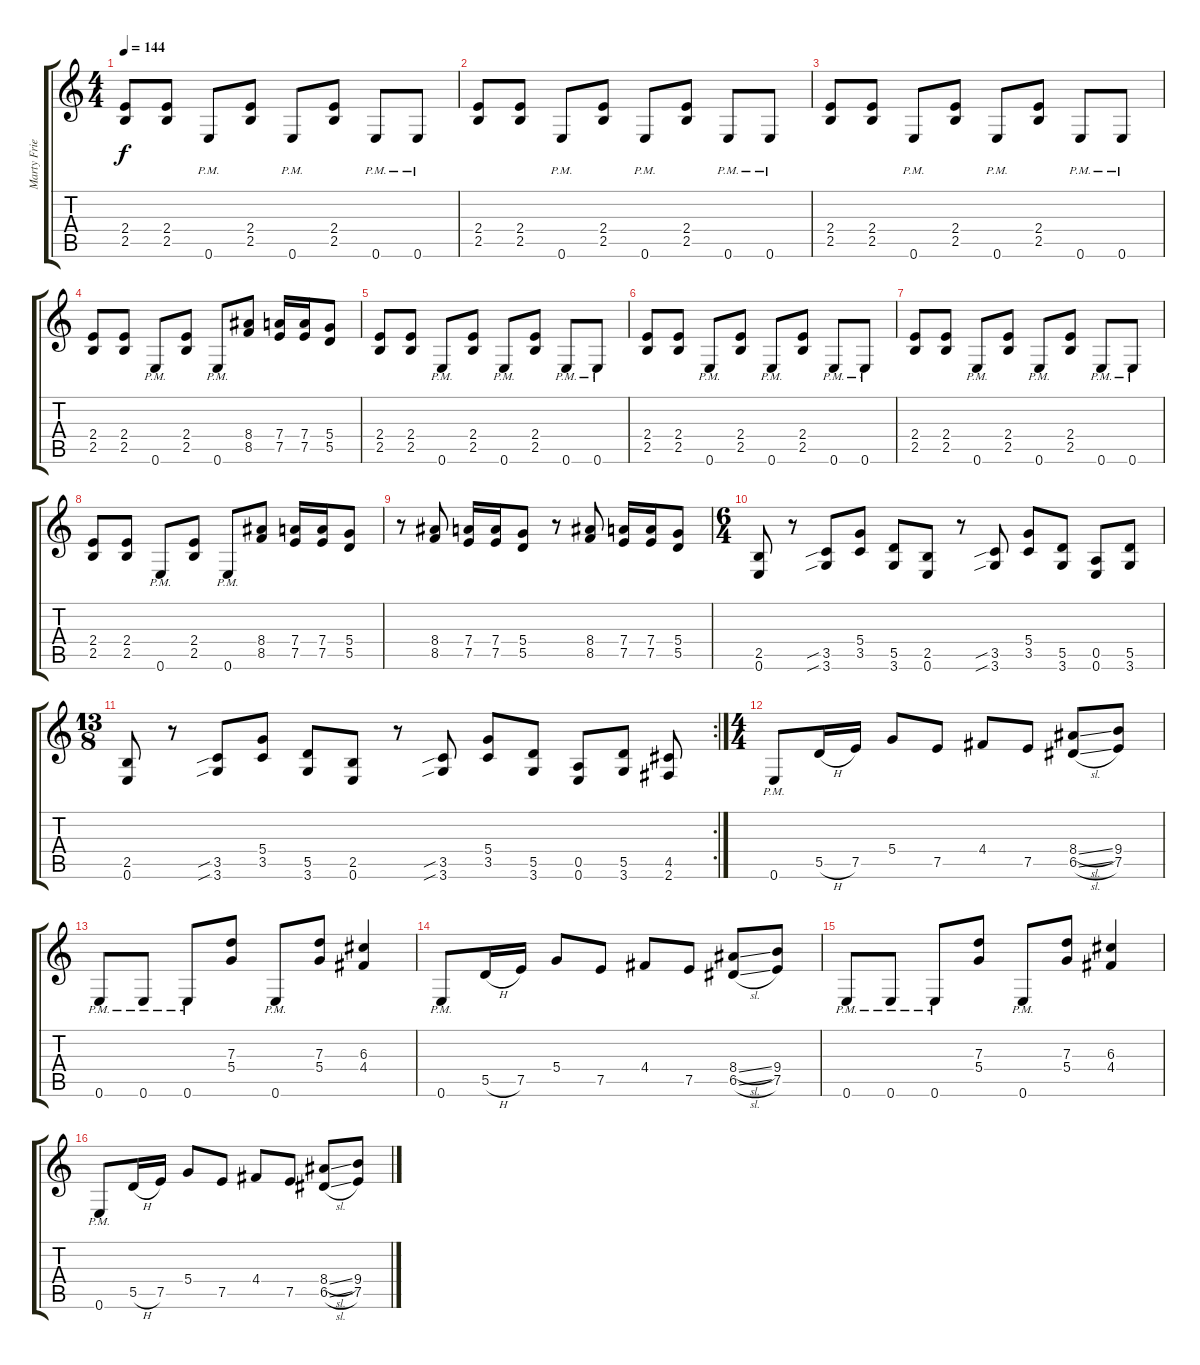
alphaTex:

\track ("Marty Friedman" "Marty Frie") {instrument distortionguitar}
\staff {score tabs}
\tuning (E4 B3 G3 D3 A2 E2) {hide}
\ts (4 4)
\tempo 144
\clef g2
\ks c
(2.4 2.5).8{dy f} (2.4 2.5).8 0.6{pm}.8 (2.4 2.5).8 0.6{pm}.8 (2.4 2.5).8 0.6{pm}.8 0.6{pm}.8 |
(2.4 2.5).8 (2.4 2.5).8 0.6{pm}.8 (2.4 2.5).8 0.6{pm}.8 (2.4 2.5).8 0.6{pm}.8 0.6{pm}.8 |
(2.4 2.5).8 (2.4 2.5).8 0.6{pm}.8 (2.4 2.5).8 0.6{pm}.8 (2.4 2.5).8 0.6{pm}.8 0.6{pm}.8 |
(2.4 2.5).8 (2.4 2.5).8 0.6{pm}.8 (2.4 2.5).8 0.6{pm}.8 (8.4 8.5).8 (7.4 7.5).16 (7.4 7.5).16 (5.4 5.5).8 |
(2.4 2.5).8 (2.4 2.5).8 0.6{pm}.8 (2.4 2.5).8 0.6{pm}.8 (2.4 2.5).8 0.6{pm}.8 0.6{pm}.8 |
(2.4 2.5).8 (2.4 2.5).8 0.6{pm}.8 (2.4 2.5).8 0.6{pm}.8 (2.4 2.5).8 0.6{pm}.8 0.6{pm}.8 |
(2.4 2.5).8 (2.4 2.5).8 0.6{pm}.8 (2.4 2.5).8 0.6{pm}.8 (2.4 2.5).8 0.6{pm}.8 0.6{pm}.8 |
(2.4 2.5).8 (2.4 2.5).8 0.6{pm}.8 (2.4 2.5).8 0.6{pm}.8 (8.4 8.5).8 (7.4 7.5).16 (7.4 7.5).16 (5.4 5.5).8 |
r.8 (8.4 8.5).8 (7.4 7.5).16 (7.4 7.5).16 (5.4 5.5).8 r.8 (8.4 8.5).8 (7.4 7.5).16 (7.4 7.5).16 (5.4 5.5).8 |
\ts (6 4)
(2.5 0.6).8 r.8 (3.5{sib} 3.6{sib}).8 (5.4 3.5).8 (5.5 3.6).8 (2.5 0.6).8 r.8 (3.5{sib} 3.6{sib}).8 (5.4 3.5).8 (5.5 3.6).8 (0.5 0.6).8 (5.5 3.6).8 |
\rc 2
\ts (13 8)
(2.5 0.6).8 r.8 (3.5{sib} 3.6{sib}).8 (5.4 3.5).8 (5.5 3.6).8 (2.5 0.6).8 r.8 (3.5{sib} 3.6{sib}).8 (5.4 3.5).8 (5.5 3.6).8 (0.5 0.6).8 (5.5 3.6).8 (4.5 2.6).8 |
\ts (4 4)
0.6{pm}.8 5.5{h}.16 7.5.16 5.4.8 7.5.8 4.4.8 7.5.8 (8.4{sl} 6.5{sl}).8 (9.4 7.5).8 |
0.6{pm}.8 0.6{pm}.8 0.6{pm}.8 (7.3 5.4).8 0.6{pm}.8 (7.3 5.4).8 (6.3 4.4).4 |
0.6{pm}.8 5.5{h}.16 7.5.16 5.4.8 7.5.8 4.4.8 7.5.8 (8.4{sl} 6.5{sl}).8 (9.4 7.5).8 |
0.6{pm}.8 0.6{pm}.8 0.6{pm}.8 (7.3 5.4).8 0.6{pm}.8 (7.3 5.4).8 (6.3 4.4).4 |
0.6{pm}.8 5.5{h}.16 7.5.16 5.4.8 7.5.8 4.4.8 7.5.8 (8.4{sl} 6.5{sl}).8 (9.4 7.5).8
